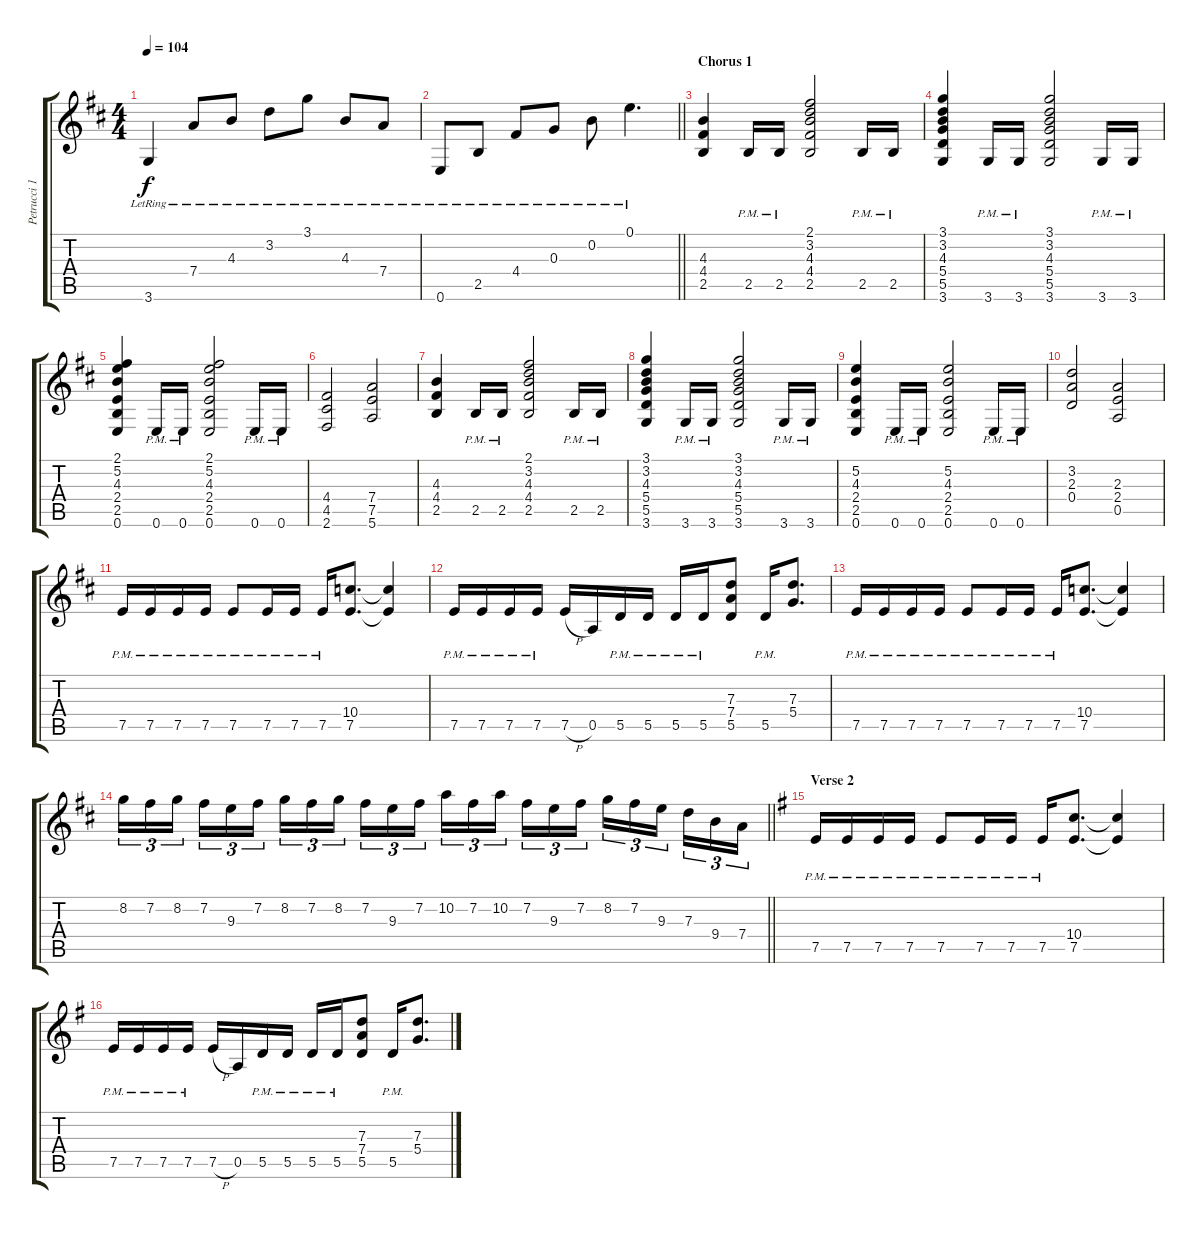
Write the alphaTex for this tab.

\track ("Petrucci 1" "Petrucci 1") {instrument overdrivenguitar}
\staff {score tabs}
\tuning (E4 B3 G3 D3 A2 E2) {hide}
\ts (4 4)
\tempo 104
\clef g2
\ks bminor
3.6{lr}.4{dy f} 7.4{lr}.8 4.3{lr}.8 3.2{lr}.8 3.1{lr}.8 4.3{lr}.8 7.4{lr}.8 |
\barLineRight lightlight
0.6{lr}.8 2.5{lr}.8 4.4{lr}.8 0.3{lr}.8 0.2{lr}.8 0.1{lr}.4{d} |
\section ("" "Chorus 1")
(4.3 4.4 2.5).4{instrument overdrivenguitar} 2.5{pm}.16 2.5{pm}.16 (2.1 3.2 4.3 4.4 2.5).2 2.5{pm}.16 2.5{pm}.16 |
(3.1 3.2 4.3 5.4 5.5 3.6).4 3.6{pm}.16 3.6{pm}.16 (3.1 3.2 4.3 5.4 5.5 3.6).2 3.6{pm}.16 3.6{pm}.16 |
(2.1 5.2 4.3 2.4 2.5 0.6).4 0.6{pm}.16 0.6{pm}.16 (2.1 5.2 4.3 2.4 2.5 0.6).2 0.6{pm}.16 0.6{pm}.16 |
(4.4 4.5 2.6).2 (7.4 7.5 5.6).2 |
(4.3 4.4 2.5).4 2.5{pm}.16 2.5{pm}.16 (2.1 3.2 4.3 4.4 2.5).2 2.5{pm}.16 2.5{pm}.16 |
(3.1 3.2 4.3 5.4 5.5 3.6).4 3.6{pm}.16 3.6{pm}.16 (3.1 3.2 4.3 5.4 5.5 3.6).2 3.6{pm}.16 3.6{pm}.16 |
(5.2 4.3 2.4 2.5 0.6).4 0.6{pm}.16 0.6{pm}.16 (5.2 4.3 2.4 2.5 0.6).2 0.6{pm}.16 0.6{pm}.16 |
(3.2 2.3 0.4).2 (2.3 2.4 0.5).2 |
7.5{pm}.16 7.5{pm}.16 7.5{pm}.16 7.5{pm}.16 7.5{pm}.8 7.5{pm}.16 7.5{pm}.16 7.5{pm}.16 (10.4 7.5).8{d} (10.4{t} 7.5{t}).4 |
7.5{pm}.16 7.5{pm}.16 7.5{pm}.16 7.5{pm}.16 7.5{h}.16 0.5.16 5.5{pm}.16 5.5{pm}.16 5.5{pm}.16 5.5{pm}.16 (7.3 7.4 5.5).8 5.5{pm}.16 (7.3 5.4).8{d} |
7.5{pm}.16 7.5{pm}.16 7.5{pm}.16 7.5{pm}.16 7.5{pm}.8 7.5{pm}.16 7.5{pm}.16 7.5{pm}.16 (10.4 7.5).8{d} (10.4{t} 7.5{t}).4 |
\barLineRight lightlight
8.2.16{tu (3 2)} 7.2.16{tu (3 2)} 8.2.16{tu (3 2) beam splitsecondary} 7.2.16{tu (3 2)} 9.3.16{tu (3 2)} 7.2.16{tu (3 2)} 8.2.16{tu (3 2)} 7.2.16{tu (3 2)} 8.2.16{tu (3 2) beam splitsecondary} 7.2.16{tu (3 2)} 9.3.16{tu (3 2)} 7.2.16{tu (3 2)} 10.2.16{tu (3 2)} 7.2.16{tu (3 2)} 10.2.16{tu (3 2) beam splitsecondary} 7.2.16{tu (3 2)} 9.3.16{tu (3 2)} 7.2.16{tu (3 2)} 8.2.16{tu (3 2)} 7.2.16{tu (3 2)} 9.3.16{tu (3 2) beam splitsecondary} 7.3.16{tu (3 2)} 9.4.16{tu (3 2)} 7.4.16{tu (3 2)} |
\section ("" "Verse 2")
\ks eminor
7.5{pm}.16 7.5{pm}.16 7.5{pm}.16 7.5{pm}.16 7.5{pm}.8 7.5{pm}.16 7.5{pm}.16 7.5{pm}.16 (10.4 7.5).8{d} (10.4{t} 7.5{t}).4 |
7.5{pm}.16 7.5{pm}.16 7.5{pm}.16 7.5{pm}.16 7.5{h}.16 0.5.16 5.5{pm}.16 5.5{pm}.16 5.5{pm}.16 5.5{pm}.16 (7.3 7.4 5.5).8 5.5{pm}.16 (7.3 5.4).8{d}
